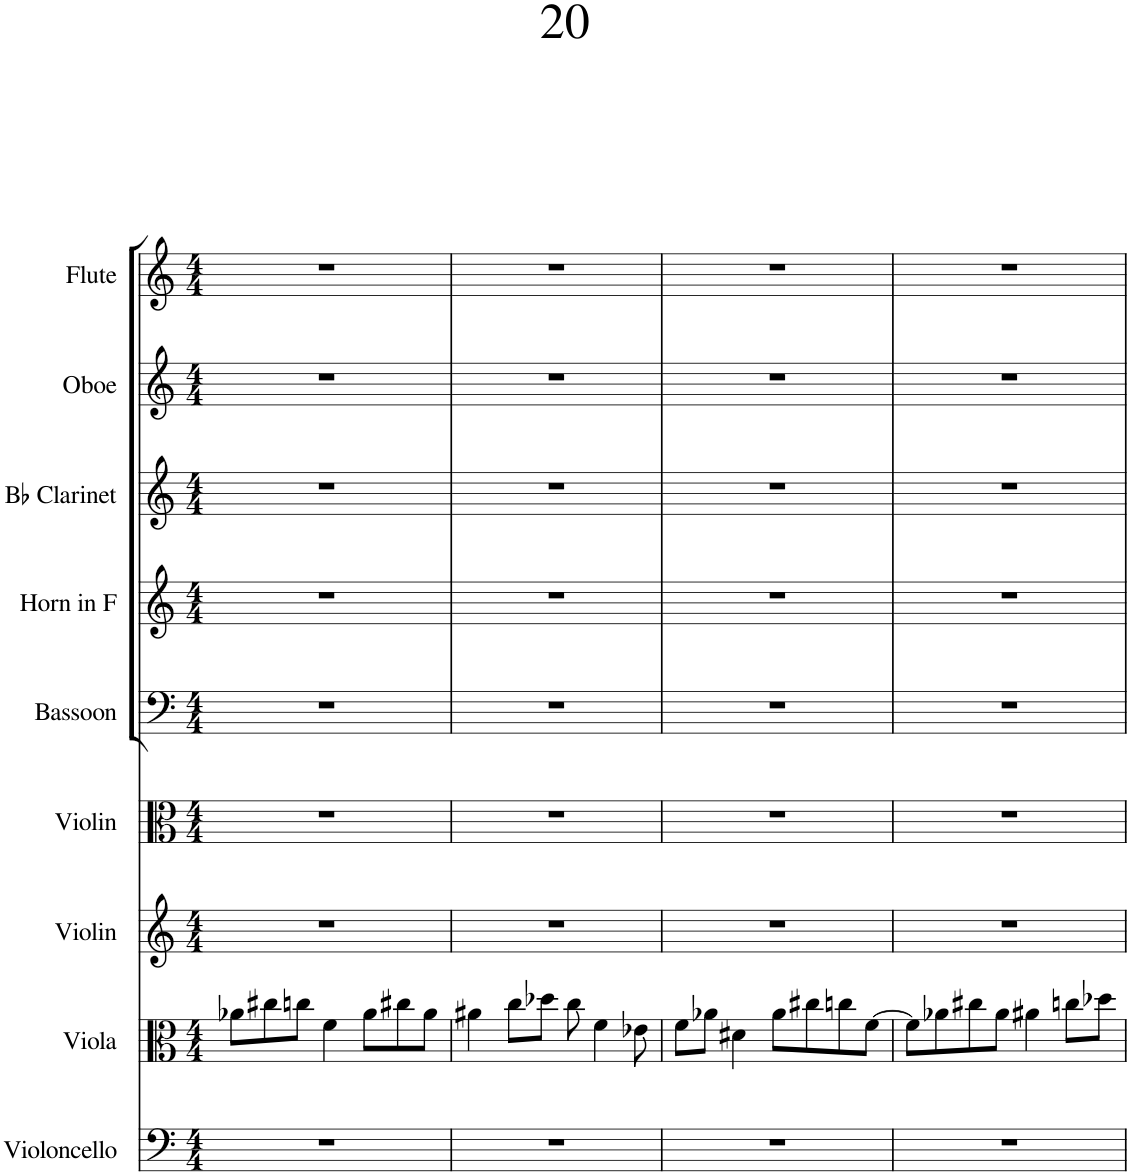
**kern	**kern	**kern	**kern	**kern	**kern	**kern	**kern	**kern
*part9	*part8	*part7	*part6	*part5	*part4	*part3	*part2	*part1
*staff9	*staff8	*staff7	*staff6	*staff5	*staff4	*staff3	*staff2	*staff1
*I"Violoncello	*I"Viola	*I"Violin	*I"Violin	*I"Bassoon	*I"Horn in F	*I"Bb Clarinet	*I"Oboe	*I"Flute
*I'Vc.	*I'Vla.	*I'Vln.	*I'Vln.	*I'Bsn	*I'Hn	*I'Cl	*I'Ob	*I'Fl
*clefF4	*clefC3	*clefG2	*clefC3	*clefF4	*clefG2	*clefG2	*clefG2	*clefG2
*	*	*	*	*	*ITrd4c7	*ITrd1c2	*	*
*k[]	*k[]	*k[]	*k[]	*k[]	*k[]	*k[]	*k[]	*k[]
*M4/4	*M4/4	*M4/4	*M4/4	*M4/4	*M4/4	*M4/4	*M4/4	*M4/4
=1	=1	=1	=1	=1	=1	=1	=1	=1
1r	8a-X\L	1r	1r	1r	1r	1r	1r	1r
.	8cc#X\	.	.	.	.	.	.	.
.	8ccn\J	.	.	.	.	.	.	.
.	4f\	.	.	.	.	.	.	.
.	8a-\L	.	.	.	.	.	.	.
.	8cc#X\	.	.	.	.	.	.	.
.	8a-\J	.	.	.	.	.	.	.
=2	=2	=2	=2	=2	=2	=2	=2	=2
1r	4a#X\	1r	1r	1r	1r	1r	1r	1r
.	8cc\L	.	.	.	.	.	.	.
.	8dd-X\J	.	.	.	.	.	.	.
.	8cc\	.	.	.	.	.	.	.
.	4f\	.	.	.	.	.	.	.
.	8e-X\	.	.	.	.	.	.	.
=3	=3	=3	=3	=3	=3	=3	=3	=3
1r	8f\L	1r	1r	1r	1r	1r	1r	1r
.	8a-X\J	.	.	.	.	.	.	.
.	4d#X\	.	.	.	.	.	.	.
.	8a-\L	.	.	.	.	.	.	.
.	8cc#X\	.	.	.	.	.	.	.
.	8ccn\	.	.	.	.	.	.	.
.	[8f\J	.	.	.	.	.	.	.
=4	=4	=4	=4	=4	=4	=4	=4	=4
1r	8f\L]	1r	1r	1r	1r	1r	1r	1r
.	8a-X\	.	.	.	.	.	.	.
.	8cc#X\	.	.	.	.	.	.	.
.	8a-\J	.	.	.	.	.	.	.
.	4a#X\	.	.	.	.	.	.	.
.	8ccn\L	.	.	.	.	.	.	.
.	8dd-X\J	.	.	.	.	.	.	.
=	=	=	=	=	=	=	=	=
*-	*-	*-	*-	*-	*-	*-	*-	*-
